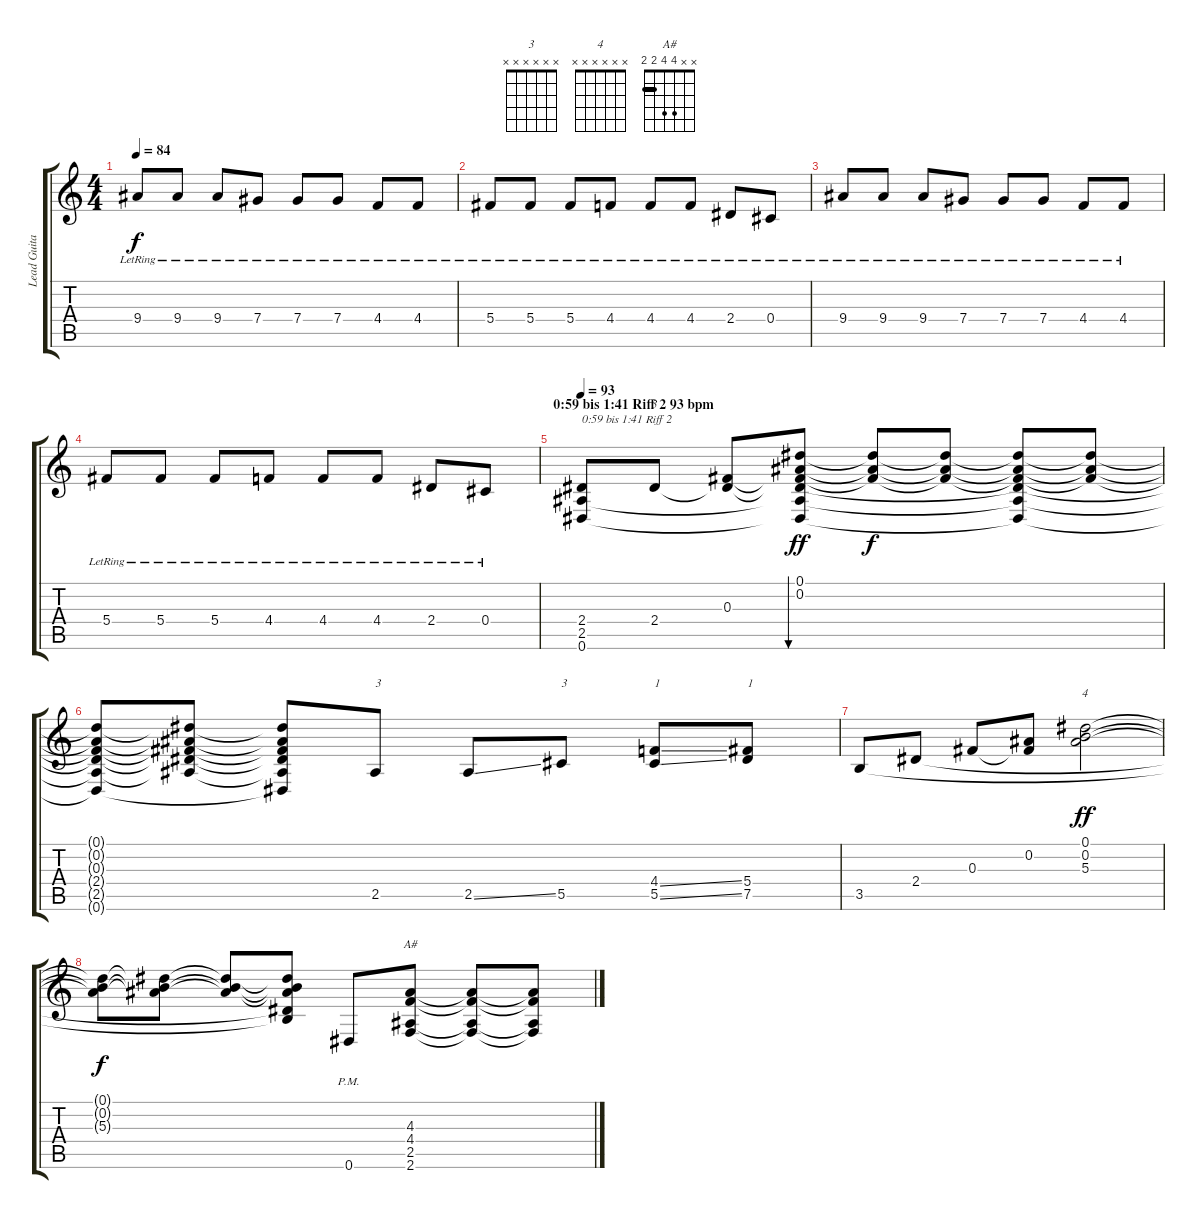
\track ("Lead Guitar" "Lead Guita") {instrument acousticguitarnylon}
\staff {score tabs}
\tuning (Eb4 Bb3 Gb3 Db3 Ab2 Eb2) {hide}
\chord ("3" x x x x x x)
\chord ("4" x x x x x x)
\chord ("A#" x x 4 4 2 2) {barre 2}
\ts (4 4)
\tempo 84
\clef g2
\ks c
9.4{lr}.8{dy f} 9.4{lr}.8 9.4{lr}.8 7.4{lr}.8 7.4{lr}.8 7.4{lr}.8 4.4{lr}.8 4.4{lr}.8 |
5.4{lr}.8 5.4{lr}.8 5.4{lr}.8 4.4{lr}.8 4.4{lr}.8 4.4{lr}.8 2.4{lr}.8 0.4{lr}.8 |
9.4{lr}.8 9.4{lr}.8 9.4{lr}.8 7.4{lr}.8 7.4{lr}.8 7.4{lr}.8 4.4{lr}.8 4.4{lr}.8 |
5.4{lr}.8 5.4{lr}.8 5.4{lr}.8 4.4{lr}.8 4.4{lr}.8 4.4{lr}.8 2.4{lr}.8 0.4{lr}.8 |
\section ("" "0:59 bis 1:41 Riff 2 93 bpm")
\tempo 93
(2.4 2.5 0.6).8{txt "0:59 bis 1:41 Riff 2" instrument overdrivenguitar} 2.4.8{ch "3"} (0.3 2.4{t}).8 (0.1 0.2 0.3{t} 2.4{t} 2.5{t} 0.6{t}).8{bu 30 dy ff} (0.1{t} 0.2{t} 0.3{t}).8{dy f} (0.1{t} 0.2{t} 0.3{t}).8 (0.1{t} 0.2{t} 0.3{t} 2.4{t} 2.5{t} 0.6{t}).8 (0.1{t} 0.2{t} 0.3{t}).8 |
(0.1{t} 0.2{t} 0.3{t} 2.4{t} 2.5{t} 0.6{t}).8 (0.1{t} 0.2{t} 0.3{t} 2.4{t} 2.5{t}).8 (0.1{t} 0.2{t} 0.3{t} 2.4{t} 2.5{t} 0.6{t}).8 2.5.8{txt "3"} 2.5{ss}.8 5.5.8{txt "3"} (4.4{ss} 5.5{ss}).8{txt "1"} (5.4 7.5).8{txt "1"} |
3.5.8 2.4.8 0.3.8 (0.2 0.3{t}).8 (0.1 0.2 5.3).2{ch "4" dy ff} |
(0.1{t} 0.2{t} 5.3{t}).8{dy f} (0.1{t} 0.2{t} 5.3{t}).8 (0.1{t} 0.2{t} 5.3{t}).8 (0.1{t} 0.2{t} 5.3{t} 2.4{t} 3.5{t}).8 0.6{pm}.8 (4.3 4.4 2.5 2.6).8{ch "A#"} (4.3{t} 4.4{t} 2.5{t} 2.6{t}).8 (4.3{t} 4.4{t} 2.5{t} 2.6{t}).8
